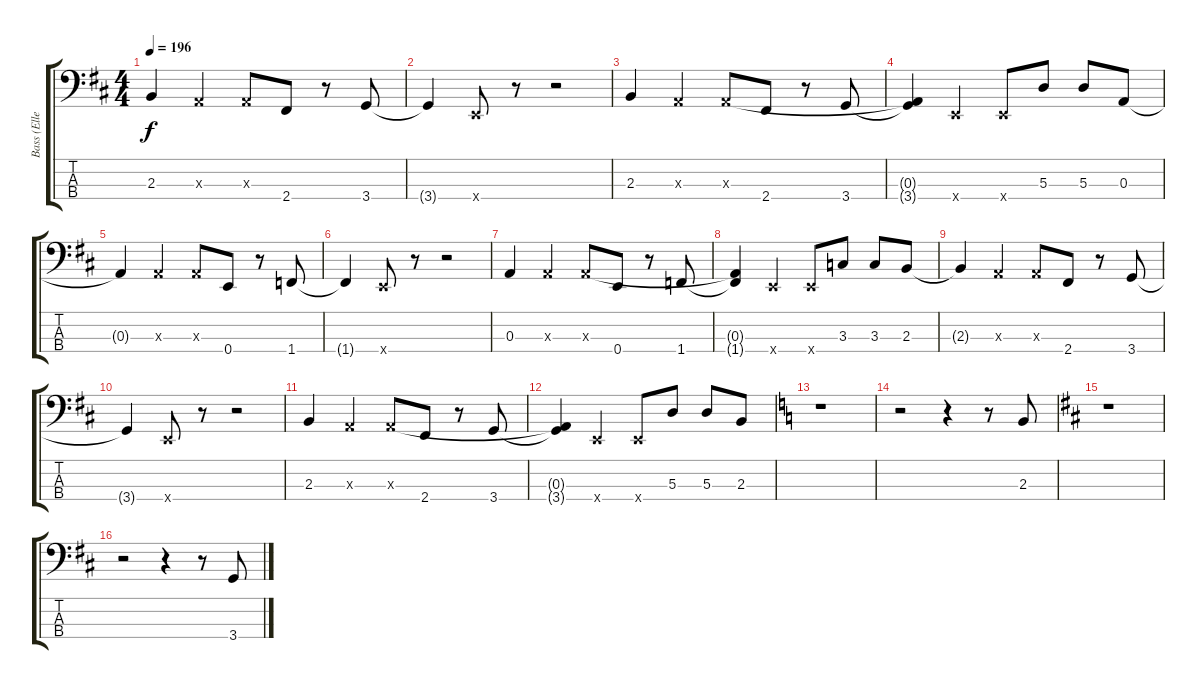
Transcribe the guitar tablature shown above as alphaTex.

\track ("Bass (Ellefson)" "Bass (Elle") {instrument electricbasspick}
\staff {score tabs}
\tuning (G2 D2 A1 E1) {hide}
\ts (4 4)
\tempo 196
\clef f4
\ks d
2.3{t}.4{dy f} 0.3{x}.4 0.3{x}.8 2.4.8 r.8 3.4.8 |
3.4{t}.4 0.4{x}.8 r.8 r.2 |
2.3.4 0.3{x}.4 0.3{x}.8 2.4.8 r.8 3.4.8 |
(0.3{t} 3.4{t}).4 0.4{x}.4 0.4{x}.8 5.3.8 5.3.8 0.3.8 |
0.3{t}.4 0.3{x}.4 0.3{x}.8 0.4.8 r.8 1.4.8 |
1.4{t}.4 0.4{x}.8 r.8 r.2 |
0.3.4 0.3{x}.4 0.3{x}.8 0.4.8 r.8 1.4.8 |
(0.3{t} 1.4{t}).4 0.4{x}.4 0.4{x}.8 3.3.8 3.3.8 2.3.8 |
2.3{t}.4 0.3{x}.4 0.3{x}.8 2.4.8 r.8 3.4.8 |
3.4{t}.4 0.4{x}.8 r.8 r.2 |
2.3.4 0.3{x}.4 0.3{x}.8 2.4.8 r.8 3.4.8 |
(0.3{t} 3.4{t}).4 0.4{x}.4 0.4{x}.8 5.3.8 5.3.8 2.3.8 |
\ks c
r.1 |
r.2 r.4 r.8 2.3.8 |
\ks d
r.1 |
r.2 r.4 r.8 3.4.8
